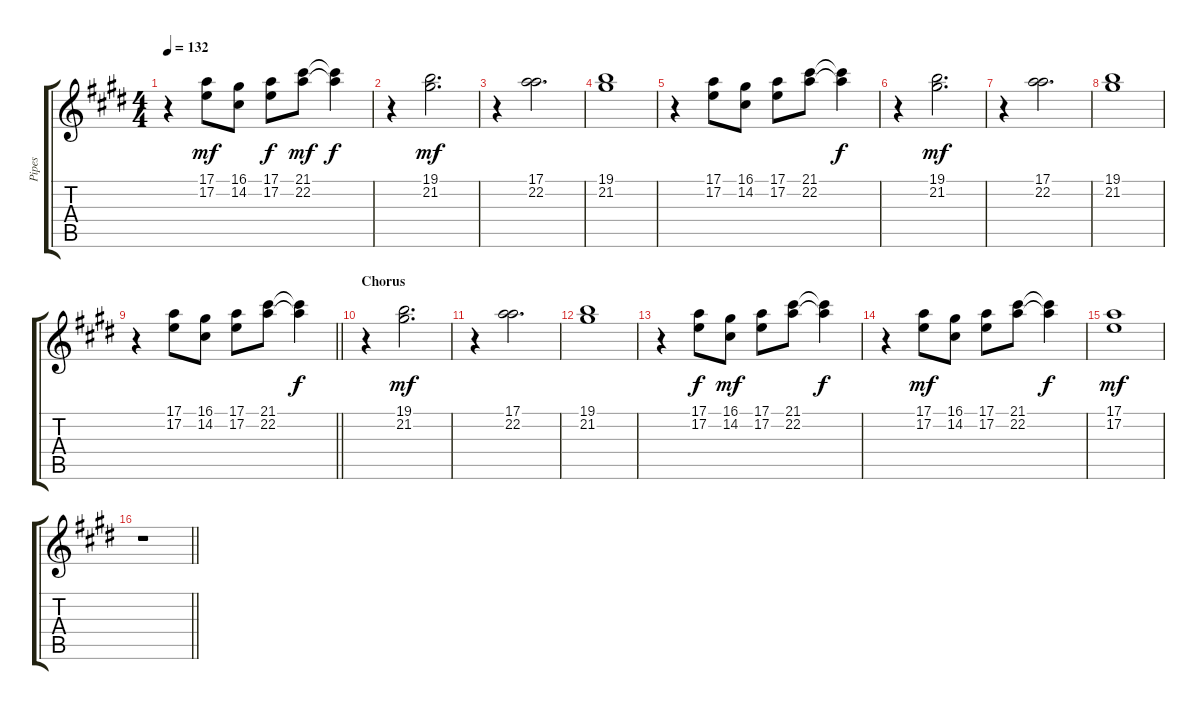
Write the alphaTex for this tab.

\track ("Pipes" "Pipes") {instrument ocarina}
\staff {score tabs}
\tuning (E4 B3 G3 D3 A2 E2) {hide}
\ts (4 4)
\tempo 132
\clef g2
\ks e
r.4{dy mf} (17.1 17.2).8 (16.1 14.2).8 (17.1 17.2).8{dy f} (21.1 22.2).8{dy mf} (21.1{t} 22.2{t}).4{dy f} |
r.4 (19.1 21.2).2{d dy mf} |
r.4 (17.1 22.2).2{d} |
(19.1 21.2).1 |
r.4 (17.1 17.2).8 (16.1 14.2).8 (17.1 17.2).8 (21.1 22.2).8 (21.1{t} 22.2{t}).4{dy f} |
r.4 (19.1 21.2).2{d dy mf} |
r.4 (17.1 22.2).2{d} |
(19.1 21.2).1 |
\barLineRight lightlight
r.4 (17.1 17.2).8 (16.1 14.2).8 (17.1 17.2).8 (21.1 22.2).8 (21.1{t} 22.2{t}).4{dy f} |
\section ("" "Chorus")
r.4 (19.1 21.2).2{d dy mf} |
r.4 (17.1 22.2).2{d} |
(19.1 21.2).1 |
r.4 (17.1 17.2).8{dy f} (16.1 14.2).8{dy mf} (17.1 17.2).8 (21.1 22.2).8 (21.1{t} 22.2{t}).4{dy f} |
r.4 (17.1 17.2).8{dy mf} (16.1 14.2).8 (17.1 17.2).8 (21.1 22.2).8 (21.1{t} 22.2{t}).4{dy f} |
(17.1 17.2).1{dy mf} |
\barLineRight lightlight
r.1
